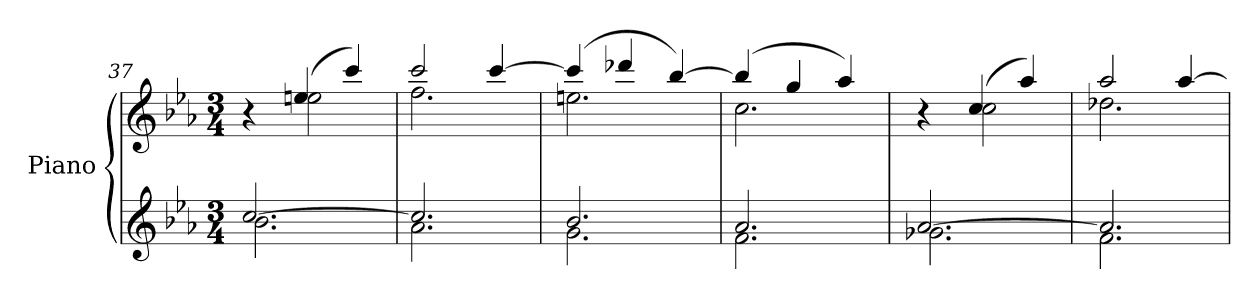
**kern	**kern
*part1	*part1
*staff2	*staff1
*I"Piano	*
*I'Pno	*
*clefG2	*clefG2
*k[b-e-a-]	*k[b-e-a-]
*E-:	*E-:
*M3/4	*M3/4
=37	=37
*^	*^
[2.cc/	2.b-\	4r	4ryy
.	.	(4een/	2ee\
.	.	4ccc/)	.
=38	=38	=38	=38
2.cc/]	2.a-\	2ccc/	2.ff\
.	.	[4ccc/	.
!!LO:PB:g=z	!!
=39	=39	=39	=39
2.b-/	2.g\	(4ccc/]	2.een\
.	.	4ddd-X/	.
.	.	[4bb-/)	.
=40	=40	=40	=40
2.a-/	2.f\	(4bb-/]	2.cc\
.	.	4gg/	.
.	.	4aa-/)	.
=41	=41	=41	=41
[2.a-/	2.g-X\	4r	4ryy
.	.	(4cc/	2cc\
.	.	4aa-/)	.
=42	=42	=42	=42
2.a-/]	2.f\	2aa-/	2.dd-X\
.	.	[4aa-/	.
*v	*v	*	*
*	*v	*v
=	=
*-	*-
